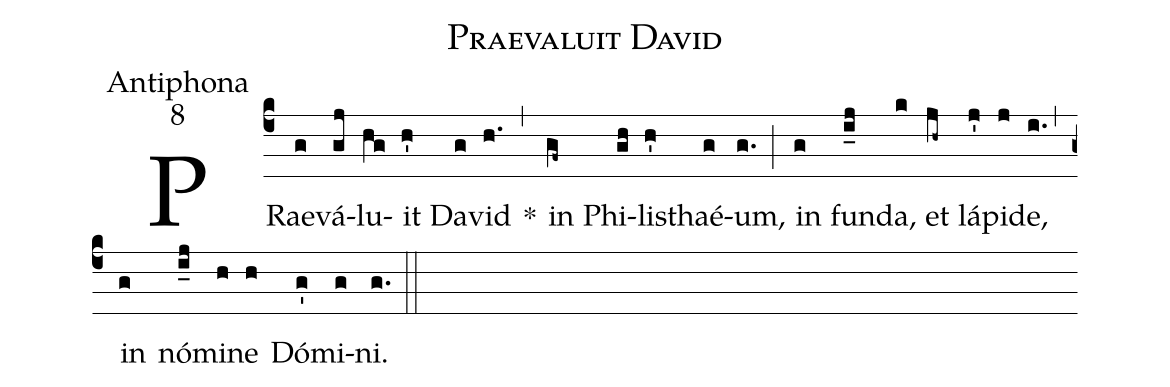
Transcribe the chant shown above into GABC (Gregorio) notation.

name:Praevaluit David;
office-part:Antiphona;
mode:8;
%%
(c4) PRae(g)vá(gj)lu(hg)it(h') Da(g)vid(h.) *(,) in(gf~) Phi(gh)li(h')sthaé(g)um,(g.) (;) in(g) fun(i_j)da,(k) et(jh~) lá(j')pi(j)de,(i.) (,) in(g) nó(i_j)mi(h)ne(h) Dó(g')mi(g)ni.(g.) (::)
